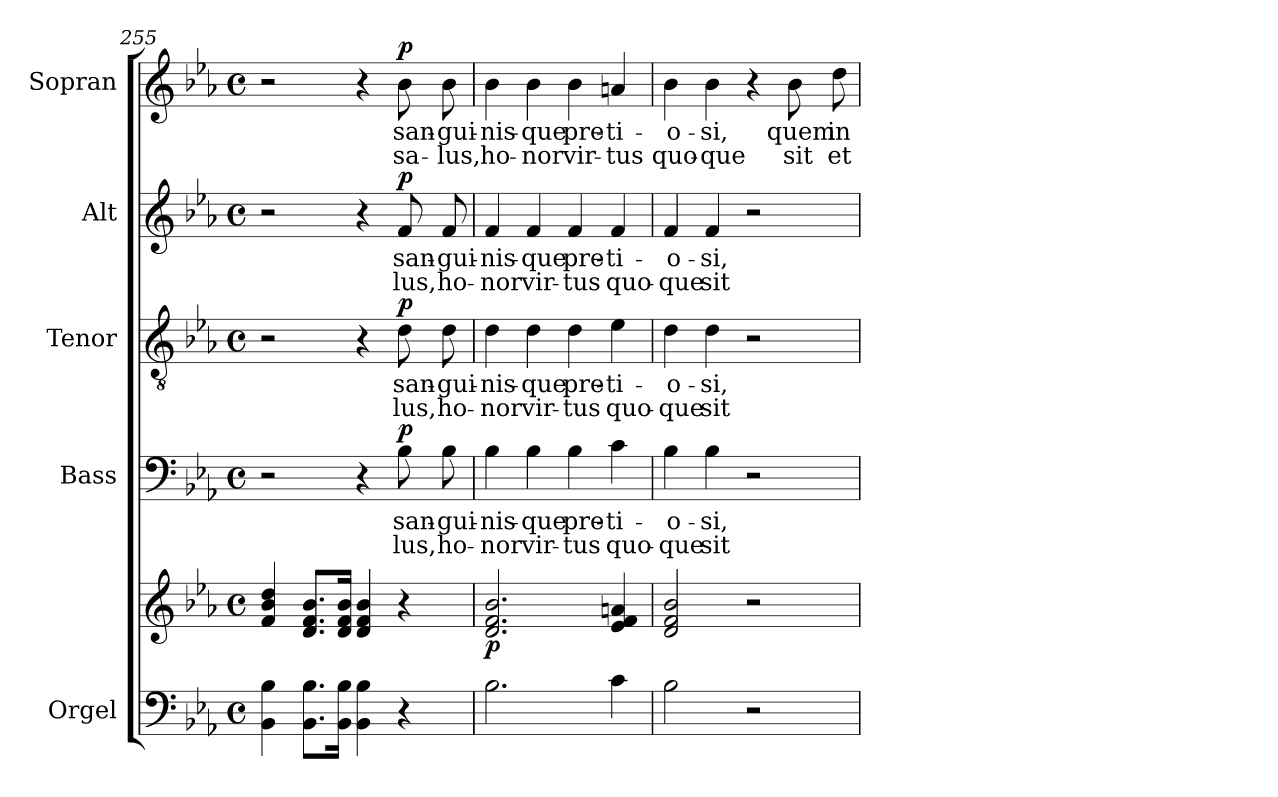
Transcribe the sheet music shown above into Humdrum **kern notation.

**kern	**kern	**dynam	**kern	**text	**text	**dynam	**kern	**text	**text	**dynam	**kern	**text	**text	**dynam	**kern	**text	**text	**dynam
*part5	*part5	*part5	*part4	*part4	*part4	*part4	*part3	*part3	*part3	*part3	*part2	*part2	*part2	*part2	*part1	*part1	*part1	*part1
*staff6	*staff5	*staff5/6	*staff4	*staff4	*staff4	*staff4	*staff3	*staff3	*staff3	*staff3	*staff2	*staff2	*staff2	*staff2	*staff1	*staff1	*staff1	*staff1
*I"Orgel	*	*	*I"Bass	*	*	*	*I"Tenor	*	*	*	*I"Alt	*	*	*	*I"Sopran	*	*	*
*I'Org.	*	*	*I'B.	*	*	*	*I'T.	*	*	*	*I'A.	*	*	*	*I'S.	*	*	*
*clefF4	*clefG2	*	*clefF4	*	*	*	*clefGv2	*	*	*	*clefG2	*	*	*	*clefG2	*	*	*
*k[b-e-a-]	*k[b-e-a-]	*	*k[b-e-a-]	*	*	*	*k[b-e-a-]	*	*	*	*k[b-e-a-]	*	*	*	*k[b-e-a-]	*	*	*
*E-:	*E-:	*	*E-:	*	*	*	*E-:	*	*	*	*E-:	*	*	*	*E-:	*	*	*
*M4/4	*M4/4	*	*M4/4	*	*	*	*M4/4	*	*	*	*M4/4	*	*	*	*M4/4	*	*	*
*met(c)	*met(c)	*	*met(c)	*	*	*	*met(c)	*	*	*	*met(c)	*	*	*	*met(c)	*	*	*
=255	=255	=255	=255	=255	=255	=255	=255	=255	=255	=255	=255	=255	=255	=255	=255	=255	=255	=255
4BB-\ 4B-\	4f/ 4b-/ 4dd/	.	2r	.	.	.	2r	.	.	.	2r	.	.	.	2r	.	.	.
8.BB-\ 8.B-\L	8.d/ 8.f/ 8.b-/L	.	.	.	.	.	.	.	.	.	.	.	.	.	.	.	.	.
16BB-\ 16B-\Jk	16d/ 16f/ 16b-/Jk	.	.	.	.	.	.	.	.	.	.	.	.	.	.	.	.	.
4BB-\ 4B-\	4d/ 4f/ 4b-/	.	4r	.	.	.	4r	.	.	.	4r	.	.	.	4r	.	.	.
!	!	!	!	!LO:LY:b	!LO:LY:b	!LO:DY:a	!	!LO:LY:b	!LO:LY:b	!LO:DY:a	!	!LO:LY:b	!LO:LY:b	!LO:DY:a	!	!LO:LY:b	!LO:LY:b	!LO:DY:a
4r	4r	.	8B-\	san-	-lus,	p	8d\	san-	-lus,	p	8f/	san-	-lus,	p	8b-\	san-	sa-	p
!	!	!	!	!LO:LY:b	!LO:LY:b	!	!	!LO:LY:b	!LO:LY:b	!	!	!LO:LY:b	!LO:LY:b	!	!	!LO:LY:b	!LO:LY:b	!
.	.	.	8B-\	-gui-	ho-	.	8d\	-gui-	ho-	.	8f/	-gui-	ho-	.	8b-\	-gui-	-lus,	.
!!LO:LB:g=z
=256	=256	=256	=256	=256	=256	=256	=256	=256	=256	=256	=256	=256	=256	=256	=256	=256	=256	=256
!	!	!LO:DY:b	!	!LO:LY:b	!LO:LY:b	!	!	!LO:LY:b	!LO:LY:b	!	!	!LO:LY:b	!LO:LY:b	!	!	!LO:LY:b	!LO:LY:b	!
2.B-\	2.d/ 2.f/ 2.b-/	p	4B-\	-nis-	-nor	.	4d\	-nis-	-nor	.	4f/	-nis-	-nor	.	4b-\	-nis-	ho-	.
!	!	!	!	!LO:LY:b	!LO:LY:b	!	!	!LO:LY:b	!LO:LY:b	!	!	!LO:LY:b	!LO:LY:b	!	!	!LO:LY:b	!LO:LY:b	!
.	.	.	4B-\	-que	vir-	.	4d\	-que	vir-	.	4f/	-que	vir-	.	4b-\	-que	-nor	.
!	!	!	!	!LO:LY:b	!LO:LY:b	!	!	!LO:LY:b	!LO:LY:b	!	!	!LO:LY:b	!LO:LY:b	!	!	!LO:LY:b	!LO:LY:b	!
.	.	.	4B-\	pre-	-tus	.	4d\	pre-	-tus	.	4f/	pre-	-tus	.	4b-\	pre-	vir-	.
!	!	!	!	!LO:LY:b	!LO:LY:b	!	!	!LO:LY:b	!LO:LY:b	!	!	!LO:LY:b	!LO:LY:b	!	!	!LO:LY:b	!LO:LY:b	!
4c\	4e-/ 4f/ 4an/	.	4c\	-ti-	quo-	.	4e-\	-ti-	quo-	.	4f/	-ti-	quo-	.	4an/	-ti-	-tus	.
=257	=257	=257	=257	=257	=257	=257	=257	=257	=257	=257	=257	=257	=257	=257	=257	=257	=257	=257
!	!	!	!	!LO:LY:b	!LO:LY:b	!	!	!LO:LY:b	!LO:LY:b	!	!	!LO:LY:b	!LO:LY:b	!	!	!LO:LY:b	!LO:LY:b	!
2B-\	2d/ 2f/ 2b-/	.	4B-\	-o-	-que	.	4d\	-o-	-que	.	4f/	-o-	-que	.	4b-\	-o-	quo-	.
!	!	!	!	!LO:LY:b	!LO:LY:b	!	!	!LO:LY:b	!LO:LY:b	!	!	!LO:LY:b	!LO:LY:b	!	!	!LO:LY:b	!LO:LY:b	!
.	.	.	4B-\	-si,	sit	.	4d\	-si,	sit	.	4f/	-si,	sit	.	4b-\	-si,	-que	.
2r	2r	.	2r	.	.	.	2r	.	.	.	2r	.	.	.	4r	.	.	.
!	!	!	!	!	!	!	!	!	!	!	!	!	!	!	!	!LO:LY:b	!LO:LY:b	!
.	.	.	.	.	.	.	.	.	.	.	.	.	.	.	8b-\	quem	sit	.
!	!	!	!	!	!	!	!	!	!	!	!	!	!	!	!	!LO:LY:b	!LO:LY:b	!
.	.	.	.	.	.	.	.	.	.	.	.	.	.	.	8dd\	in	et	.
=	=	=	=	=	=	=	=	=	=	=	=	=	=	=	=	=	=	=
*-	*-	*-	*-	*-	*-	*-	*-	*-	*-	*-	*-	*-	*-	*-	*-	*-	*-	*-
